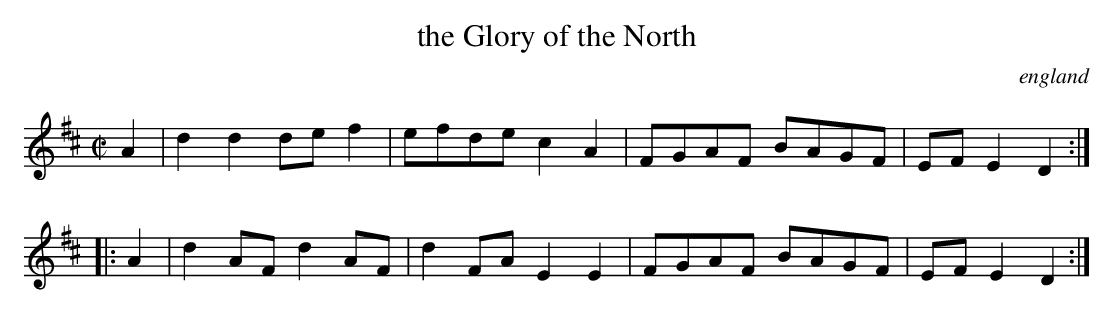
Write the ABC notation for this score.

X:1
T:the Glory of the North
O:england
M:C|
K:D
A2|\
d2d2 def2| efde c2A2| FGAF BAGF| EFE2 D2::
A2|\
d2AF d2AF| d2FA E2E2| FGAF BAGF| EFE2 D2:|
